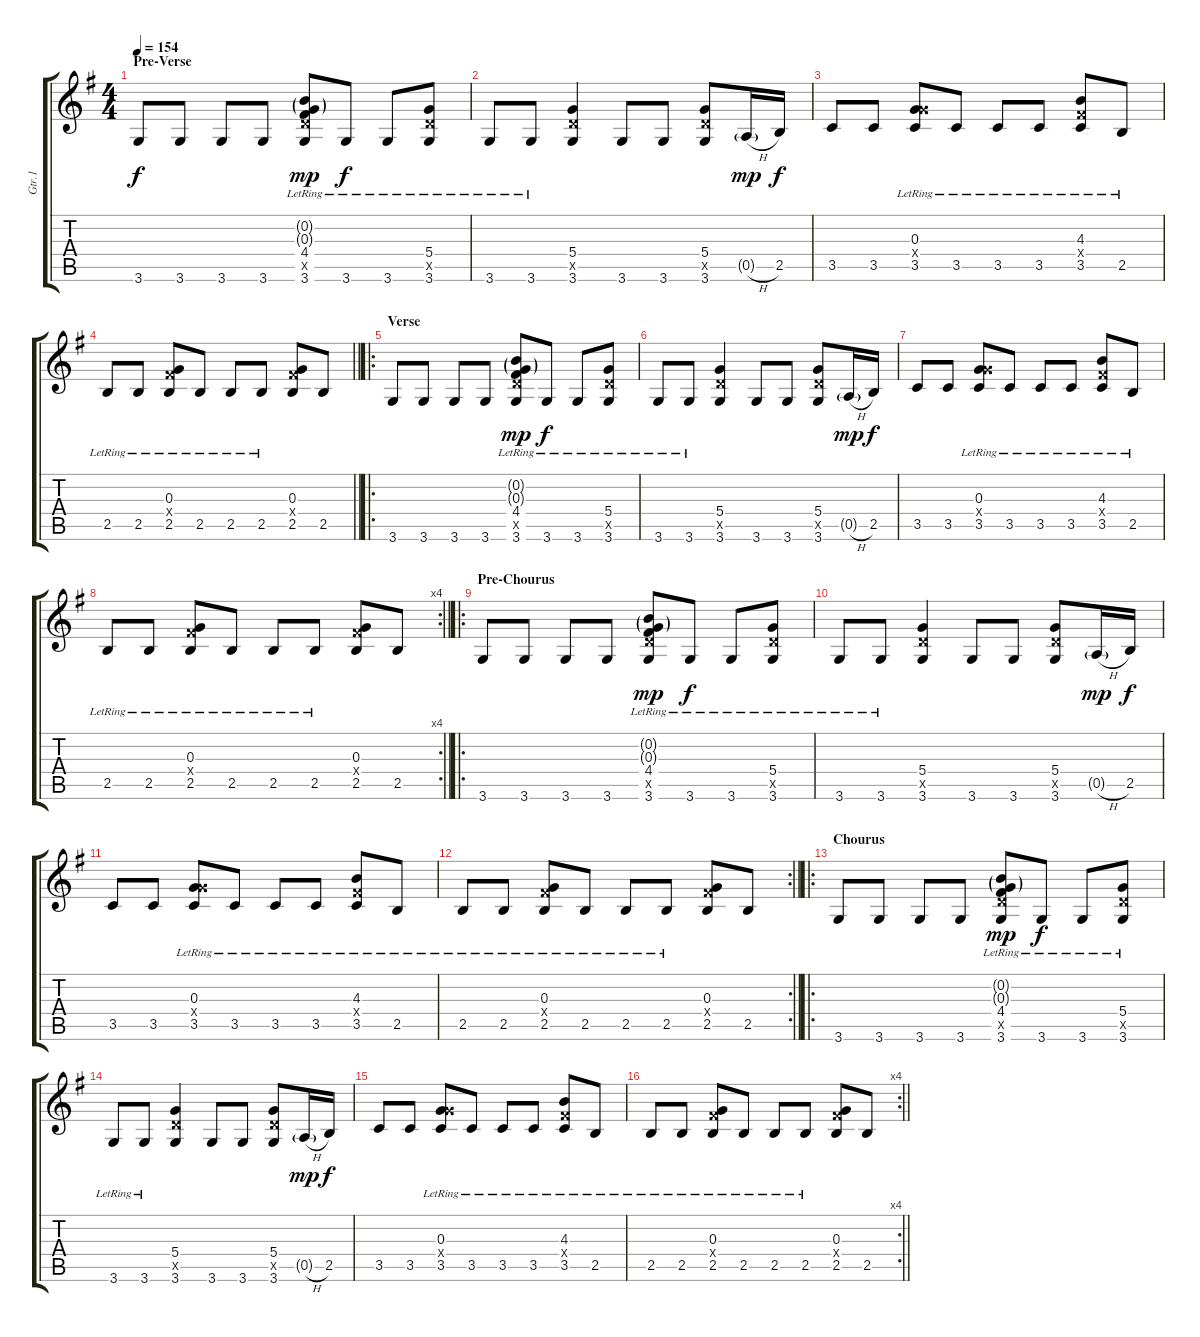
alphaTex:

\track ("Gtr.1" "Gtr.1") {instrument overdrivenguitar}
\staff {score tabs}
\tuning (E4 B3 G3 D3 A2 E2) {hide}
\ts (4 4)
\section ("" "Pre-Verse")
\tempo 154
\clef g2
\ks g
3.6.8{dy f} 3.6.8 3.6.8 3.6.8 (0.2{g lr} 0.3{g lr} 4.4{lr} 5.5{x} 3.6{lr}).8{dy mp} 3.6{lr}.8{dy f} 3.6{lr}.8 (5.4{lr} 5.5{x} 3.6{lr}).8 |
3.6{lr}.8 3.6{lr}.8 (5.4 5.5{x} 3.6).4 3.6.8 3.6.8 (5.4 5.5{x} 3.6).8 0.5{h g}.16{dy mp} 2.5.16{dy f} |
3.5.8 3.5.8 (0.3{lr} 5.4{x} 3.5{lr}).8 3.5{lr}.8 3.5{lr}.8 3.5{lr}.8 (4.3{lr} 4.4{x} 3.5{lr}).8 2.5{lr}.8 |
\barLineRight lightlight
2.5{lr}.8 2.5{lr}.8 (0.3{lr} 4.4{x} 2.5{lr}).8 2.5{lr}.8 2.5{lr}.8 2.5{lr}.8 (0.3 4.4{x} 2.5).8 2.5.8 |
\ro
\section ("" "Verse")
3.6.8 3.6.8 3.6.8 3.6.8 (0.2{g lr} 0.3{g lr} 4.4{lr} 5.5{x} 3.6{lr}).8{dy mp} 3.6{lr}.8{dy f} 3.6{lr}.8 (5.4{lr} 5.5{x} 3.6{lr}).8 |
3.6{lr}.8 3.6{lr}.8 (5.4 5.5{x} 3.6).4 3.6.8 3.6.8 (5.4 5.5{x} 3.6).8 0.5{h g}.16{dy mp} 2.5.16{dy f} |
3.5.8 3.5.8 (0.3{lr} 5.4{x} 3.5{lr}).8 3.5{lr}.8 3.5{lr}.8 3.5{lr}.8 (4.3{lr} 4.4{x} 3.5{lr}).8 2.5{lr}.8 |
\rc 4
\barLineRight lightlight
2.5{lr}.8 2.5{lr}.8 (0.3{lr} 4.4{x} 2.5{lr}).8 2.5{lr}.8 2.5{lr}.8 2.5{lr}.8 (0.3 4.4{x} 2.5).8 2.5.8 |
\ro
\section ("" "Pre-Chourus")
3.6.8 3.6.8 3.6.8 3.6.8 (0.2{g lr} 0.3{g lr} 4.4{lr} 5.5{x} 3.6{lr}).8{dy mp} 3.6{lr}.8{dy f} 3.6{lr}.8 (5.4{lr} 5.5{x} 3.6{lr}).8 |
3.6{lr}.8 3.6{lr}.8 (5.4 5.5{x} 3.6).4 3.6.8 3.6.8 (5.4 5.5{x} 3.6).8 0.5{h g}.16{dy mp} 2.5.16{dy f} |
3.5.8 3.5.8 (0.3{lr} 5.4{x} 3.5{lr}).8 3.5{lr}.8 3.5{lr}.8 3.5{lr}.8 (4.3{lr} 4.4{x} 3.5{lr}).8 2.5{lr}.8 |
\rc 2
\barLineRight lightlight
2.5{lr}.8 2.5{lr}.8 (0.3{lr} 4.4{x} 2.5{lr}).8 2.5{lr}.8 2.5{lr}.8 2.5{lr}.8 (0.3 4.4{x} 2.5).8 2.5.8 |
\ro
\section ("" "Chourus")
3.6.8 3.6.8 3.6.8 3.6.8 (0.2{g lr} 0.3{g lr} 4.4{lr} 5.5{x} 3.6{lr}).8{dy mp} 3.6{lr}.8{dy f} 3.6{lr}.8 (5.4{lr} 5.5{x} 3.6{lr}).8 |
3.6{lr}.8 3.6{lr}.8 (5.4 5.5{x} 3.6).4 3.6.8 3.6.8 (5.4 5.5{x} 3.6).8 0.5{h g}.16{dy mp} 2.5.16{dy f} |
3.5.8 3.5.8 (0.3{lr} 5.4{x} 3.5{lr}).8 3.5{lr}.8 3.5{lr}.8 3.5{lr}.8 (4.3{lr} 4.4{x} 3.5{lr}).8 2.5{lr}.8 |
\rc 4
\barLineRight lightlight
2.5{lr}.8 2.5{lr}.8 (0.3{lr} 4.4{x} 2.5{lr}).8 2.5{lr}.8 2.5{lr}.8 2.5{lr}.8 (0.3 4.4{x} 2.5).8 2.5.8
